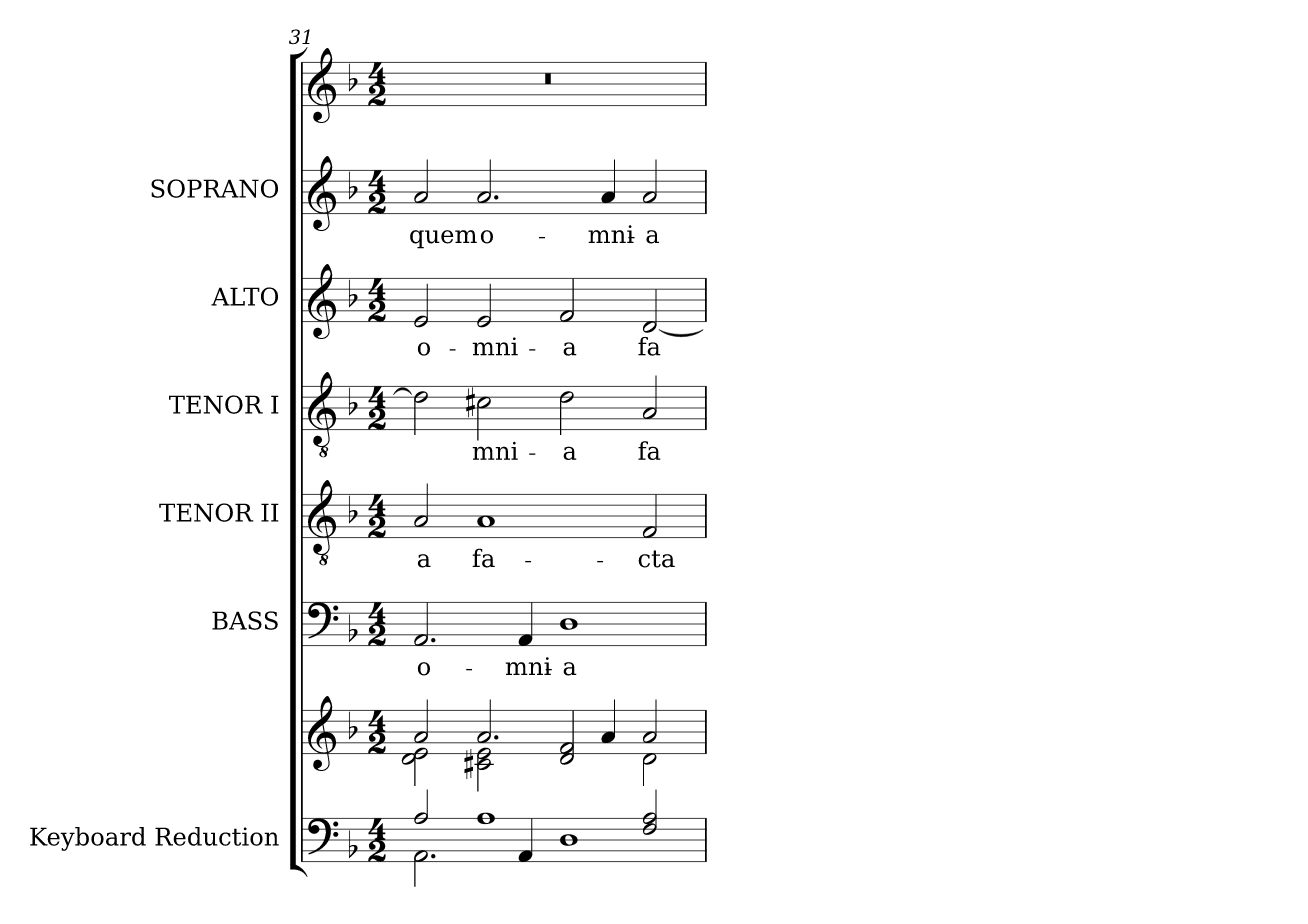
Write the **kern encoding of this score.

**kern	**kern	**kern	**text	**kern	**text	**kern	**text	**kern	**text	**kern	**text	**kern
*part7	*part7	*part6	*part6	*part5	*part5	*part4	*part4	*part3	*part3	*part2	*part2	*part1
*staff8	*staff7	*staff6	*staff6	*staff5	*staff5	*staff4	*staff4	*staff3	*staff3	*staff2	*staff2	*staff1
*I"Keyboard Reduction	*	*I"BASS	*	*I"TENOR II	*	*I"TENOR I	*	*I"ALTO	*	*I"SOPRANO	*	*
*I'Reduc.	*	*I'B.	*	*I'T. II	*	*I'T. I	*	*I'A.	*	*I'S.	*	*
*clefF4	*clefG2	*clefF4	*	*clefGv2	*	*clefGv2	*	*clefG2	*	*clefG2	*	*clefG2
*	*	*	*	*ITrd7c12	*	*ITrd7c12	*	*	*	*	*	*
*k[b-]	*k[b-]	*k[b-]	*	*k[b-]	*	*k[b-]	*	*k[b-]	*	*k[b-]	*	*k[b-]
*F:	*F:	*F:	*	*F:	*	*F:	*	*F:	*	*F:	*	*F:
*M4/2	*M4/2	*M4/2	*	*M4/2	*	*M4/2	*	*M4/2	*	*M4/2	*	*M4/2
=31	=31	=31	=31	=31	=31	=31	=31	=31	=31	=31	=31	=31
*^	*^	*	*	*	*	*	*	*	*	*	*	*
!	!	!	!	!	!LO:LY:b:color=#000000	!	!	!	!	!	!	!	!	!
!	!	!	!	!	!	!	!LO:LY:b:color=#000000	!	!	!	!	!	!	!
!	!	!	!	!	!	!	!	!	!	!	!LO:LY:b:color=#000000	!	!	!
!	!	!	!	!	!	!	!	!	!	!	!	!	!LO:LY:b:color=#000000	!LO:N:vis=1
2Ai/	2.AAi\	2ai/	2di\ 2ei	2.AAi/	o-	2AAi/	-a	2Di\]	.	2ei/	o-	2ai/	quem	0r
!	!	!	!	!	!	!	!LO:LY:b:color=#000000	!	!	!	!	!	!	!
!	!	!	!	!	!	!	!	!	!LO:LY:b:color=#000000	!	!	!	!	!
!	!	!	!	!	!	!	!	!	!	!	!LO:LY:b:color=#000000	!	!	!
!	!	!	!	!	!	!	!	!	!	!	!	!	!LO:LY:b:color=#000000	!
1Ai	.	2.ai/	2c#Xi\ 2ei	.	.	1AAi	fa-	2C#Xi\	-mni-	2ei/	-mni-	2.ai/	o-	.
!	!	!	!	!	!LO:LY:b:color=#000000	!	!	!	!	!	!	!	!	!
.	4AAi/	.	.	4AAi/	-mni-	.	.	.	.	.	.	.	.	.
!	!	!	!	!	!LO:LY:b:color=#000000	!	!	!	!	!	!	!	!	!
!	!	!	!	!	!	!	!	!	!LO:LY:b:color=#000000	!	!	!	!	!
!	!	!	!	!	!	!	!	!	!	!	!LO:LY:b:color=#000000	!	!	!
.	1Di	.	2di/ 2fi	1Di	-a	.	.	2Di\	-a	2fi/	-a	.	.	.
!	!	!	!	!	!	!	!	!	!	!	!	!	!LO:LY:b:color=#000000	!
.	.	4ai/	.	.	.	.	.	.	.	.	.	4ai/	-mni-	.
!	!	!	!	!	!	!	!LO:LY:b:color=#000000	!	!	!	!	!	!	!
!	!	!	!	!	!	!	!	!	!LO:LY:b:color=#000000	!	!	!	!	!
!	!	!	!	!	!	!	!	!	!	!	!LO:LY:b:color=#000000	!	!	!
!	!	!	!	!	!	!	!	!	!	!	!	!	!LO:LY:b:color=#000000	!
2Fi/ 2Ai	.	2ai/	2di\	.	.	2FFi/	-cta	2AAi/	fa-	[2di/	fa-	2ai/	-a	.
*v	*v	*	*	*	*	*	*	*	*	*	*	*	*	*
*	*v	*v	*	*	*	*	*	*	*	*	*	*	*
=	=	=	=	=	=	=	=	=	=	=	=	=
*-	*-	*-	*-	*-	*-	*-	*-	*-	*-	*-	*-	*-
